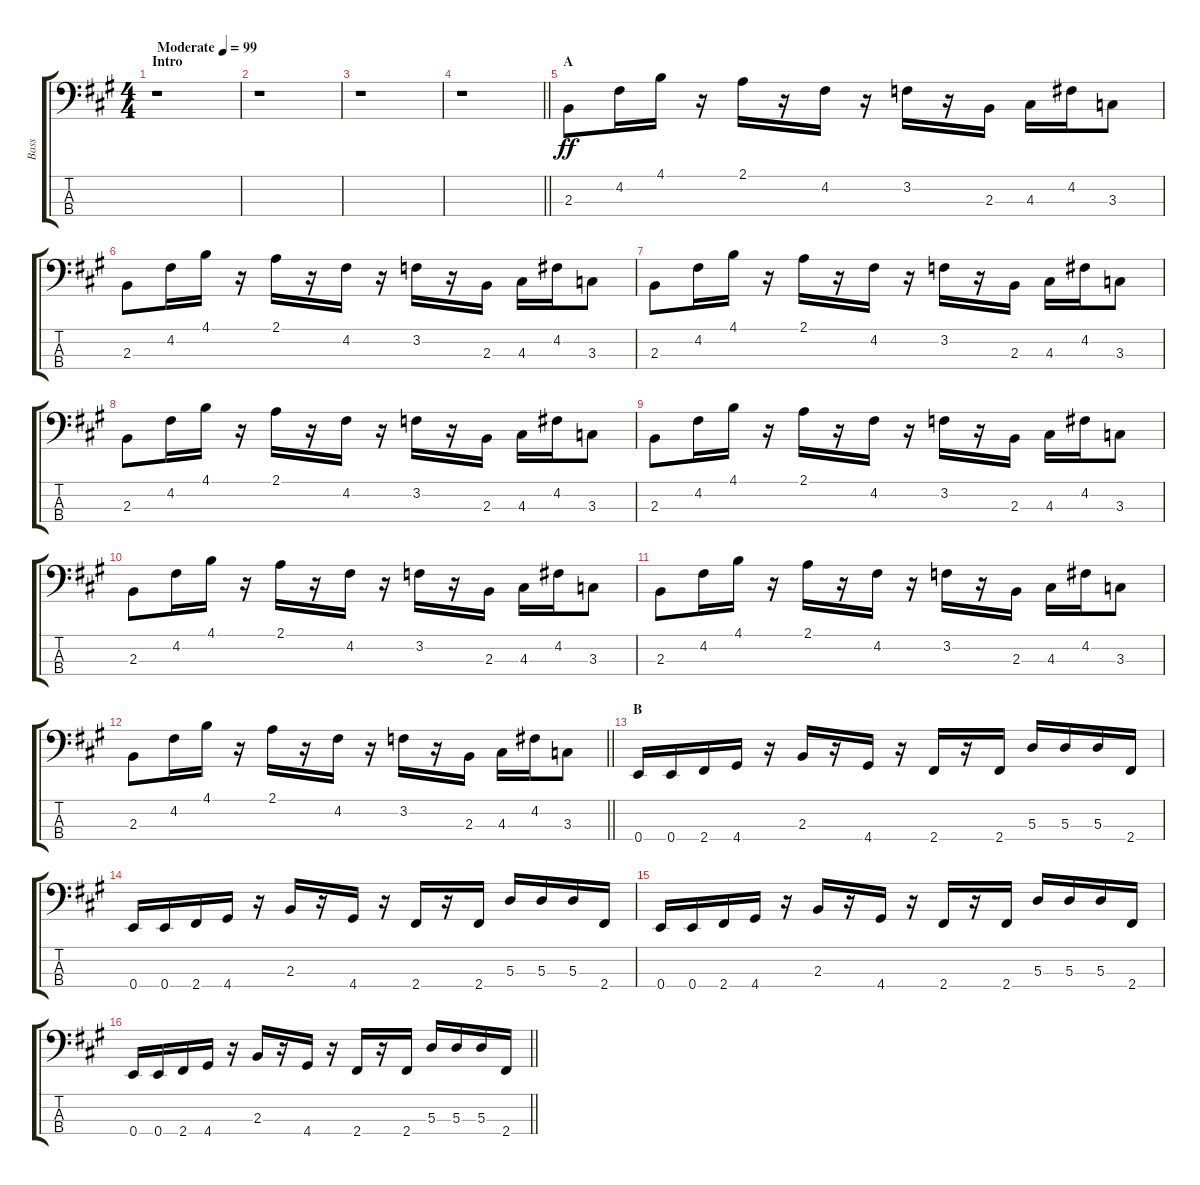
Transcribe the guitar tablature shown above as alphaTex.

\track ("Bass" "Bass") {instrument electricbasspick}
\staff {score tabs}
\tuning (G2 D2 A1 E1) {hide}
\ts (4 4)
\section ("" "Intro")
\tempo (99 "Moderate")
\clef f4
\ks a
r.1{dy ff instrument electricbasspick} |
r.1 |
r.1 |
\barLineRight lightlight
r.1 |
\section ("" "A")
2.3.8 4.2.16 4.1.16 r.16 2.1.16 r.16 4.2.16 r.16 3.2.16 r.16 2.3.16 4.3.16 4.2.16 3.3.8 |
2.3.8 4.2.16 4.1.16 r.16 2.1.16 r.16 4.2.16 r.16 3.2.16 r.16 2.3.16 4.3.16 4.2.16 3.3.8 |
2.3.8 4.2.16 4.1.16 r.16 2.1.16 r.16 4.2.16 r.16 3.2.16 r.16 2.3.16 4.3.16 4.2.16 3.3.8 |
2.3.8 4.2.16 4.1.16 r.16 2.1.16 r.16 4.2.16 r.16 3.2.16 r.16 2.3.16 4.3.16 4.2.16 3.3.8 |
2.3.8 4.2.16 4.1.16 r.16 2.1.16 r.16 4.2.16 r.16 3.2.16 r.16 2.3.16 4.3.16 4.2.16 3.3.8 |
2.3.8 4.2.16 4.1.16 r.16 2.1.16 r.16 4.2.16 r.16 3.2.16 r.16 2.3.16 4.3.16 4.2.16 3.3.8 |
2.3.8 4.2.16 4.1.16 r.16 2.1.16 r.16 4.2.16 r.16 3.2.16 r.16 2.3.16 4.3.16 4.2.16 3.3.8 |
\barLineRight lightlight
2.3.8 4.2.16 4.1.16 r.16 2.1.16 r.16 4.2.16 r.16 3.2.16 r.16 2.3.16 4.3.16 4.2.16 3.3.8 |
\section ("" "B")
0.4.16 0.4.16 2.4.16 4.4.16 r.16 2.3.16 r.16 4.4.16 r.16 2.4.16 r.16 2.4.16 5.3.16 5.3.16 5.3.16 2.4.16 |
0.4.16 0.4.16 2.4.16 4.4.16 r.16 2.3.16 r.16 4.4.16 r.16 2.4.16 r.16 2.4.16 5.3.16 5.3.16 5.3.16 2.4.16 |
0.4.16 0.4.16 2.4.16 4.4.16 r.16 2.3.16 r.16 4.4.16 r.16 2.4.16 r.16 2.4.16 5.3.16 5.3.16 5.3.16 2.4.16 |
\barLineRight lightlight
0.4.16 0.4.16 2.4.16 4.4.16 r.16 2.3.16 r.16 4.4.16 r.16 2.4.16 r.16 2.4.16 5.3.16 5.3.16 5.3.16 2.4.16
